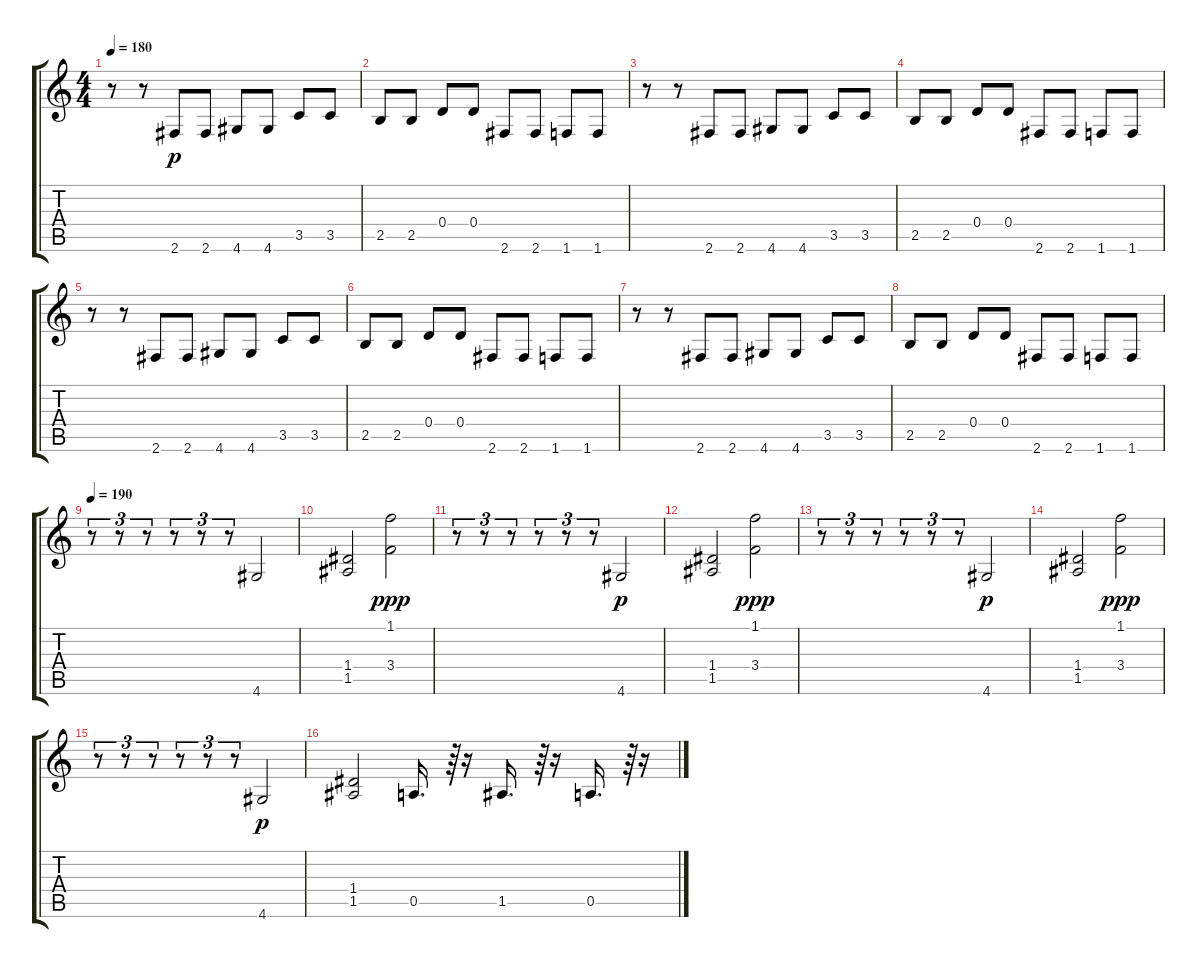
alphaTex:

\track "" {instrument distortionguitar}
\staff {score tabs}
\tuning (E4 B3 G3 D3 A2 E2) {hide}
\ts (4 4)
\tempo 180
\clef g2
\ks c
r.8{dy p} r.8 2.6.8 2.6.8 4.6.8 4.6.8 3.5.8 3.5.8 |
2.5.8 2.5.8 0.4.8 0.4.8 2.6.8 2.6.8 1.6.8 1.6.8 |
r.8 r.8 2.6.8 2.6.8 4.6.8 4.6.8 3.5.8 3.5.8 |
2.5.8 2.5.8 0.4.8 0.4.8 2.6.8 2.6.8 1.6.8 1.6.8 |
r.8 r.8 2.6.8 2.6.8 4.6.8 4.6.8 3.5.8 3.5.8 |
2.5.8 2.5.8 0.4.8 0.4.8 2.6.8 2.6.8 1.6.8 1.6.8 |
r.8 r.8 2.6.8 2.6.8 4.6.8 4.6.8 3.5.8 3.5.8 |
2.5.8 2.5.8 0.4.8 0.4.8 2.6.8 2.6.8 1.6.8 1.6.8 |
\tempo 190
r.8{tu (3 2)} r.8{tu (3 2)} r.8{tu (3 2)} r.8{tu (3 2)} r.8{tu (3 2)} r.8{tu (3 2)} 4.6.2 |
(1.4 1.5).2 (1.1 3.4).2{dy ppp} |
r.8{tu (3 2)} r.8{tu (3 2)} r.8{tu (3 2)} r.8{tu (3 2)} r.8{tu (3 2)} r.8{tu (3 2)} 4.6.2{dy p} |
(1.4 1.5).2 (1.1 3.4).2{dy ppp} |
r.8{tu (3 2)} r.8{tu (3 2)} r.8{tu (3 2)} r.8{tu (3 2)} r.8{tu (3 2)} r.8{tu (3 2)} 4.6.2{dy p} |
(1.4 1.5).2 (1.1 3.4).2{dy ppp} |
r.8{tu (3 2)} r.8{tu (3 2)} r.8{tu (3 2)} r.8{tu (3 2)} r.8{tu (3 2)} r.8{tu (3 2)} 4.6.2{dy p} |
(1.4 1.5).2 0.5.16{d} r.64{tu (3 2)} r.16 1.5.16{d} r.64{tu (3 2)} r.16 0.5.16{d} r.64{tu (3 2)} r.16
